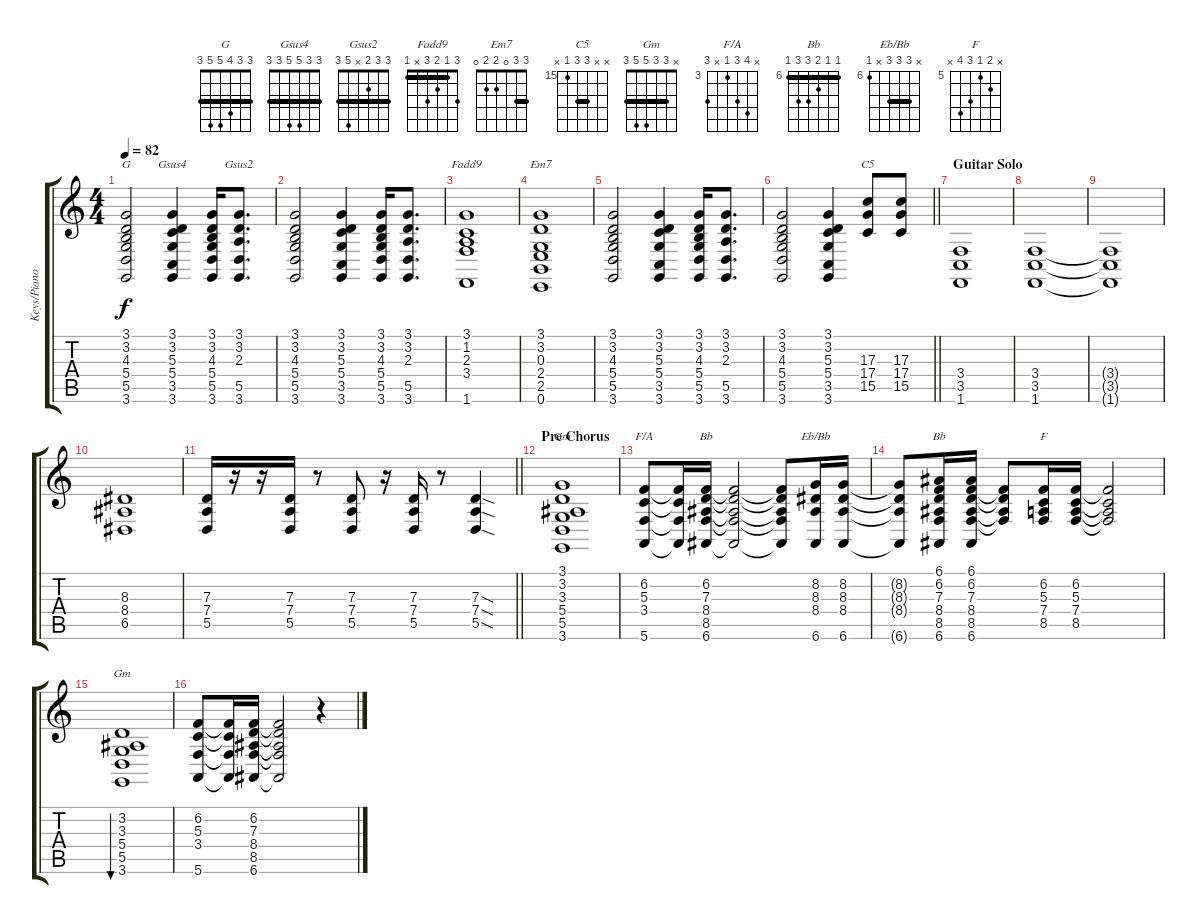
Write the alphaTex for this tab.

\track ("Keys/Piano" "Keys/Piano") {instrument acousticgrandpiano}
\staff {score tabs}
\tuning (E4 B3 G3 D3 A2 E2) {hide}
\chord ("G" 3 3 4 5 5 3) {barre 3}
\chord ("Gsus4" 3 3 5 5 3 3) {barre 3}
\chord ("Gsus2" 3 3 2 x 5 3) {barre 3}
\chord ("Fadd9" 3 1 2 3 x 1) {barre 1}
\chord ("Em7" 3 3 0 2 2 0) {barre 3}
\chord ("C5" x x 17 17 15 x) {firstfret 15 barre 17}
\chord ("Gm" 3 3 3 5 5 3) {barre 3}
\chord ("F/A" x 6 5 3 x 5) {firstfret 3}
\chord ("Bb" x 6 7 8 8 6) {firstfret 6 barre 6}
\chord ("Eb/Bb" x 8 8 8 x 6) {firstfret 6 barre 8}
\chord ("Bb" 6 6 7 8 8 6) {firstfret 6 barre 6}
\chord ("F" x 6 5 7 8 x) {firstfret 5}
\chord ("Gm" x 3 3 5 5 3) {barre 3}
\ts (4 4)
\tempo 82
\clef g2
\ks c
(3.1 3.2 4.3 5.4 5.5 3.6).2{ch "G" dy f} (3.1 3.2 5.3 5.4 3.5 3.6).4{ch "Gsus4"} (3.1 3.2 4.3 5.4 5.5 3.6).16 (3.1 3.2 2.3 5.5 3.6).8{d ch "Gsus2"} |
(3.1 3.2 4.3 5.4 5.5 3.6).2 (3.1 3.2 5.3 5.4 3.5 3.6).4 (3.1 3.2 4.3 5.4 5.5 3.6).16 (3.1 3.2 2.3 5.5 3.6).8{d} |
(3.1 1.2 2.3 3.4 1.6).1{ch "Fadd9"} |
(3.1 3.2 0.3 2.4 2.5 0.6).1{ch "Em7"} |
(3.1 3.2 4.3 5.4 5.5 3.6).2 (3.1 3.2 5.3 5.4 3.5 3.6).4 (3.1 3.2 4.3 5.4 5.5 3.6).16 (3.1 3.2 2.3 5.5 3.6).8{d} |
\barLineRight lightlight
(3.1 3.2 4.3 5.4 5.5 3.6).2 (3.1 3.2 5.3 5.4 3.5 3.6).4 (17.3 17.4 15.5).8{ch "C5"} (17.3 17.4 15.5).8 |
\section ("" "Guitar Solo")
(3.4 3.5 1.6).1 |
(3.4 3.5 1.6).1 |
(3.4{t} 3.5{t} 1.6{t}).1 |
(8.3 8.4 6.5).1 |
\barLineRight lightlight
(7.3 7.4 5.5).16 r.16 r.16 (7.3 7.4 5.5).16 r.8 (7.3 7.4 5.5).8 r.16 (7.3 7.4 5.5).16 r.8 (7.3{sod} 7.4{sod} 5.5{sod}).4 |
\section ("" "Pre Chorus")
(3.1 3.2 3.3 5.4 5.5 3.6).1{ch "Gm"} |
(6.2 5.3 3.4 5.6).8{ch "F/A"} (6.2{t} 5.3{t} 3.4{t} 5.6{t}).16 (6.2 7.3 8.4 8.5 6.6).16{ch "Bb"} (6.2{t} 7.3{t} 8.4{t} 8.5{t} 6.6{t}).2 (6.2{t} 7.3{t} 8.4{t} 8.5{t} 6.6{t}).8 (8.2 8.3 8.4 6.6).16{ch "Eb/Bb"} (8.2 8.3 8.4 6.6).16 |
(8.2{t} 8.3{t} 8.4{t} 6.6{t}).8 (6.1 6.2 7.3 8.4 8.5 6.6).16{ch "Bb"} (6.1 6.2 7.3 8.4 8.5 6.6).16 (6.2{t} 7.3{t} 8.4{t} 8.5{t}).8 (6.2 5.3 7.4 8.5).16{ch "F"} (6.2 5.3 7.4 8.5).16 (6.2{t} 5.3{t} 7.4{t} 8.5{t}).2 |
(3.2 3.3 5.4 5.5 3.6).1{bu 120 ch "Gm"} |
(6.2 5.3 3.4 5.6).8 (6.2{t} 5.3{t} 3.4{t} 5.6{t}).16 (6.2 7.3 8.4 8.5 6.6).16 (6.2{t} 7.3{t} 8.4{t} 8.5{t} 6.6{t}).2 r.4
